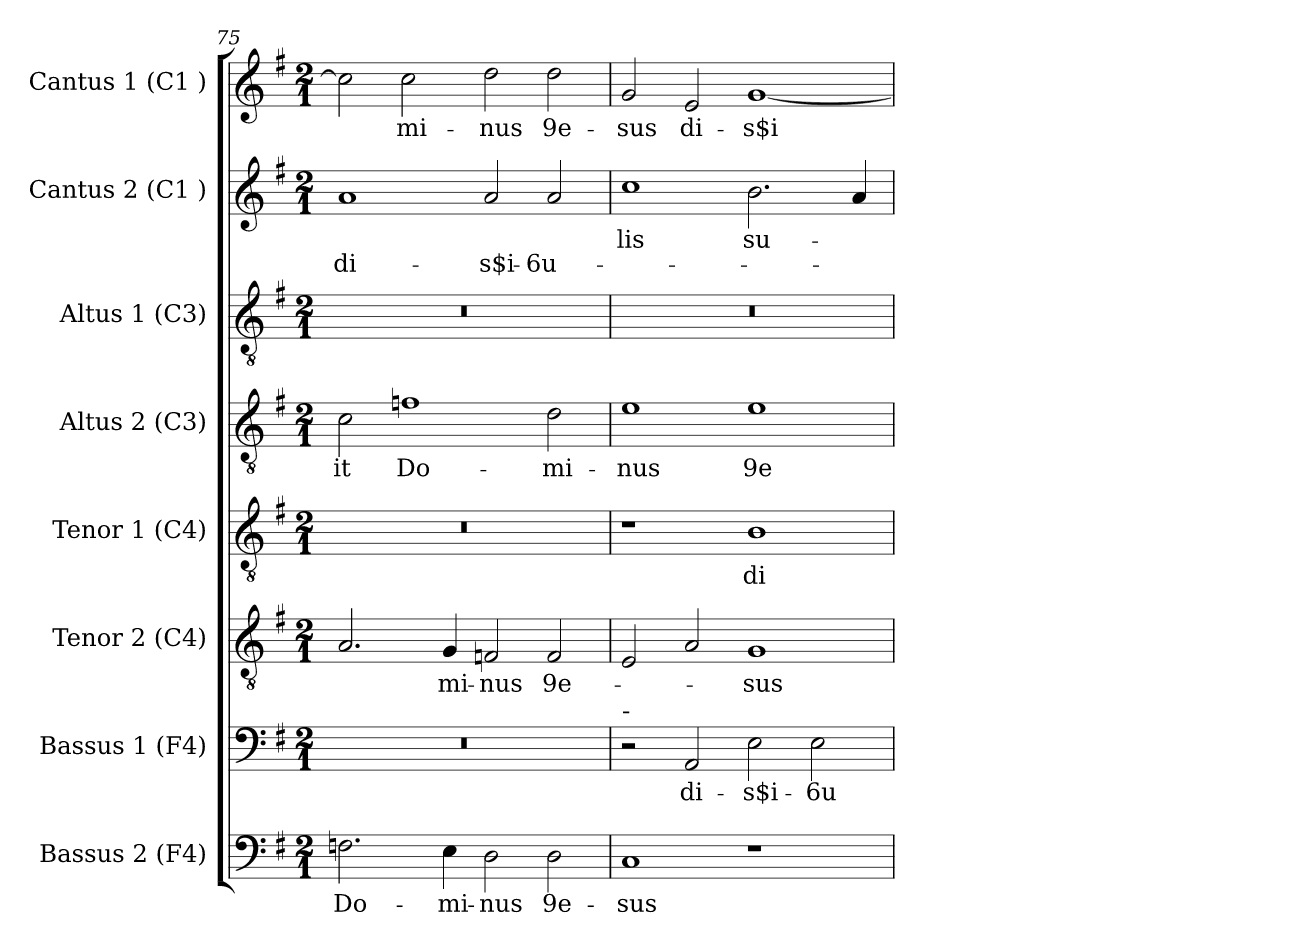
**kern	**text	**kern	**text	**kern	**text	**kern	**text	**kern	**text	**kern	**kern	**text	**text	**kern	**text
*part8	*part8	*part7	*part7	*part6	*part6	*part5	*part5	*part4	*part4	*part3	*part2	*part2	*part2	*part1	*part1
*staff8	*staff8	*staff7	*staff7	*staff6	*staff6	*staff5	*staff5	*staff4	*staff4	*staff3	*staff2	*staff2	*staff2	*staff1	*staff1
*I"Bassus 2 (F4)	*	*I"Bassus 1 (F4)	*	*I"Tenor 2 (C4)	*	*I"Tenor 1 (C4)	*	*I"Altus 2 (C3)	*	*I"Altus 1 (C3)	*I"Cantus 2 (C1 )	*	*	*I"Cantus 1 (C1 )	*
*I'B2	*	*I'B1	*	*I'T2	*	*I'T1	*	*I'A2	*	*I'A1	*I'C2	*	*	*I'C1	*
*clefF4	*	*clefF4	*	*clefGv2	*	*clefGv2	*	*clefGv2	*	*clefGv2	*clefG2	*	*	*clefG2	*
*k[f#]	*	*k[f#]	*	*k[f#]	*	*k[f#]	*	*k[f#]	*	*k[f#]	*k[f#]	*	*	*k[f#]	*
*G:	*	*G:	*	*G:	*	*G:	*	*G:	*	*G:	*G:	*	*	*G:	*
*M2/1	*	*M2/1	*	*M2/1	*	*M2/1	*	*M2/1	*	*M2/1	*M2/1	*	*	*M2/1	*
=75	=75	=75	=75	=75	=75	=75	=75	=75	=75	=75	=75	=75	=75	=75	=75
!	!LO:LY:b:cj	!	!	!	!	!	!	!	!LO:LY:b:cj	!	!	!	!LO:LY:b:cj	!	!
2.Fn\	Do-	0r	.	2.A/	.	0r	.	2c\	-it	0r	1a	.	di-	2cc\]	.
!	!	!	!	!	!	!	!	!	!LO:LY:b:cj	!	!	!	!	!	!LO:LY:b:cj
.	.	.	.	.	.	.	.	1f	Do-	.	.	.	.	2cc\	-mi-
!	!LO:LY:b	!	!	!	!LO:LY:b	!	!	!	!	!	!	!	!	!	!
4E\	-mi-	.	.	4G/	-mi-	.	.	.	.	.	.	.	.	.	.
!	!LO:LY:b:rj	!	!	!	!LO:LY:b:rj	!	!	!	!	!	!	!	!LO:LY:b:cj	!	!LO:LY:b:cj
2D\	-nus	.	.	2F/	-nus	.	.	.	.	.	2a/	.	-s$i-	2dd\	-nus
!	!LO:LY:b:cj	!	!	!	!LO:LY:b:cj	!	!	!	!LO:LY:b:cj	!	!	!	!LO:LY:b:cj	!	!LO:LY:b:cj
2D\	9e-	.	.	2F/	9e-	.	.	2d\	-mi-	.	2a/	.	-6u-	2dd\	9e-
!!LO:LB:g=z
=76	=76	=76	=76	=76	=76	=76	=76	=76	=76	=76	=76	=76	=76	=76	=76
!	!	!LO:TX:a:t=-	!	!	!	!	!	!	!	!	!	!	!	!	!
!	!LO:LY:b:cj	!	!	!	!	!	!	!	!LO:LY:b:cj	!	!	!LO:LY:b:cj	!	!	!LO:LY:b:cj
1C	-sus	2r	.	2E/	.	1r	.	1e	-nus	0r	1cc	-lis	.	2g/	-sus
!	!	!	!LO:LY:b:cj	!	!	!	!	!	!	!	!	!	!	!	!LO:LY:b:cj
.	.	2AA/	di-	2A/	.	.	.	.	.	.	.	.	.	2e/	di-
!	!	!	!LO:LY:b:cj	!	!LO:LY:b:cj	!	!LO:LY:b:cj	!	!LO:LY:b:cj	!	!	!LO:LY:b:cj	!	!	!LO:LY:b:cj
1r	.	2E\	-s$i-	1G	-sus	1B	di-	1e	9e-	.	2.b\	su-	.	[<1g	-s$i-
!	!	!	!LO:LY:b:cj	!	!	!	!	!	!	!	!	!	!	!	!
.	.	2E\	-6u-	.	.	.	.	.	.	.	.	.	.	.	.
.	.	.	.	.	.	.	.	.	.	.	4a/	.	.	.	.
=	=	=	=	=	=	=	=	=	=	=	=	=	=	=	=
*-	*-	*-	*-	*-	*-	*-	*-	*-	*-	*-	*-	*-	*-	*-	*-
